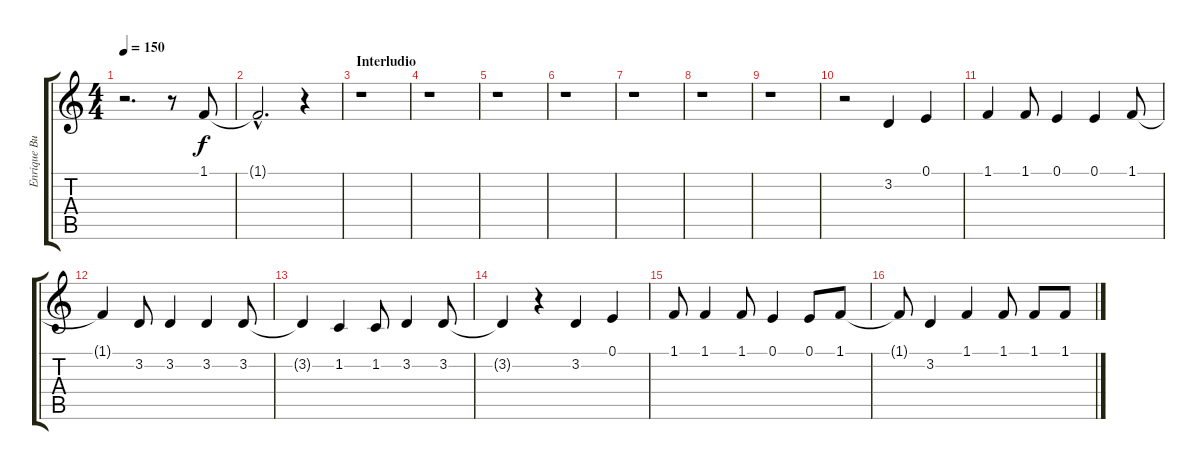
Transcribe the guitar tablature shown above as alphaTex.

\track ("Enrique Bunbury" "Enrique Bu") {instrument oboe}
\staff {score tabs}
\tuning (E4 B3 G3 D3 A2 E2) {hide}
\ts (4 4)
\tempo 150
\clef g2
\ks c
r.2{d dy f} r.8 1.1.8 |
1.1{hac t}.2{d} r.4 |
\section ("" "Interludio")
r.1 |
r.1 |
r.1 |
r.1 |
r.1 |
r.1 |
r.1 |
r.2 3.2.4 0.1.4 |
1.1.4 1.1.8 0.1.4 0.1.4 1.1.8 |
1.1{t}.4 3.2.8 3.2.4 3.2.4 3.2.8 |
3.2{t}.4 1.2.4 1.2.8 3.2.4 3.2.8 |
3.2{t}.4 r.4 3.2.4 0.1.4 |
1.1.8 1.1.4 1.1.8 0.1.4 0.1.8 1.1.8 |
1.1{t}.8 3.2.4 1.1.4 1.1.8 1.1.8 1.1.8
